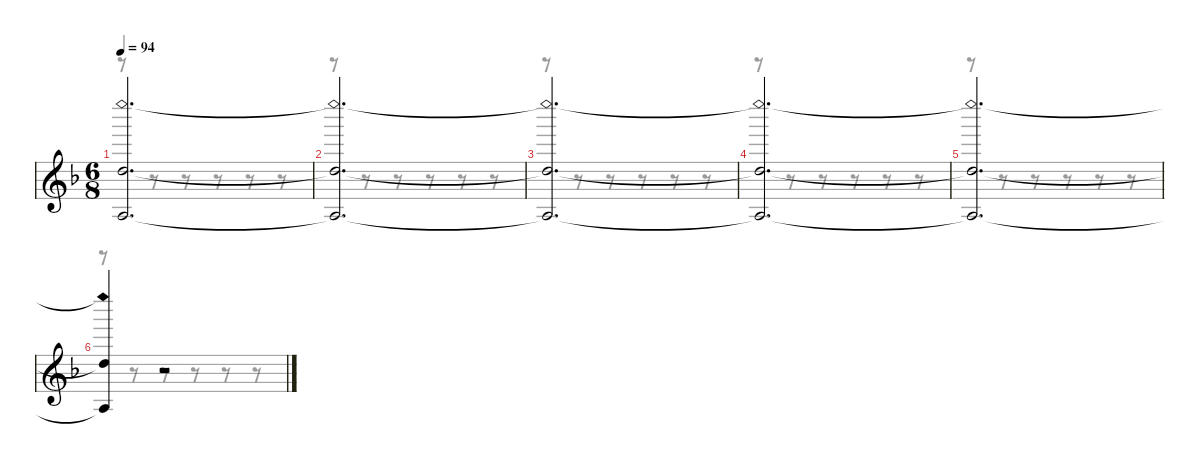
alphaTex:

\defaultSystemsLayout 4
\hideDynamics
\bracketExtendMode nobrackets
\singleTrackTrackNamePolicy hidden
\multiTrackTrackNamePolicy hidden
\otherSystemsTrackNameOrientation horizontal
\track ("P. Wiberg (Keyboards I)" "vln.") {instrument synthstrings1}
\staff {score}
\tuning (E4 A3 F3 D3 A2 D2)
\voice
\ts (6 8)
\tempo 94
\clef g2
\ks dminor
(22.1{nh t acc forcenatural} 0.2{t acc forcenatural} 21.3{t acc forcenatural}).2{d dy f beam Up} |
(22.1{nh t acc forcenatural} 0.2{t acc forcenatural} 21.3{t acc forcenatural}).2{d beam Up} |
(22.1{nh t acc forcenatural} 0.2{t acc forcenatural} 21.3{t acc forcenatural}).2{d beam Up} |
(22.1{nh t acc forcenatural} 0.2{t acc forcenatural} 21.3{t acc forcenatural}).2{d beam Up} |
(22.1{nh t acc forcenatural} 0.2{t acc forcenatural} 21.3{t acc forcenatural}).2{d beam Up} |
(22.1{nh t acc forcenatural} 0.2{t acc forcenatural} 21.3{t acc forcenatural}).4{beam Up} r.2{beam Up}
\voice
\clef g2
\ottava regular
\simile none
\ks dminor
r.8{dy mf beam Down} r.8{beam Down} r.8{beam Down} r.8{beam Down} r.8{beam Down} r.8{beam Down} |
r.8{beam Down} r.8{beam Down} r.8{beam Down} r.8{beam Down} r.8{beam Down} r.8{beam Down} |
r.8{beam Down} r.8{beam Down} r.8{beam Down} r.8{beam Down} r.8{beam Down} r.8{beam Down} |
r.8{beam Down} r.8{beam Down} r.8{beam Down} r.8{beam Down} r.8{beam Down} r.8{beam Down} |
r.8{beam Down} r.8{beam Down} r.8{beam Down} r.8{beam Down} r.8{beam Down} r.8{beam Down} |
r.8{beam Down} r.8{beam Down} r.8{beam Down} r.8{beam Down} r.8{beam Down} r.8{beam Down}
